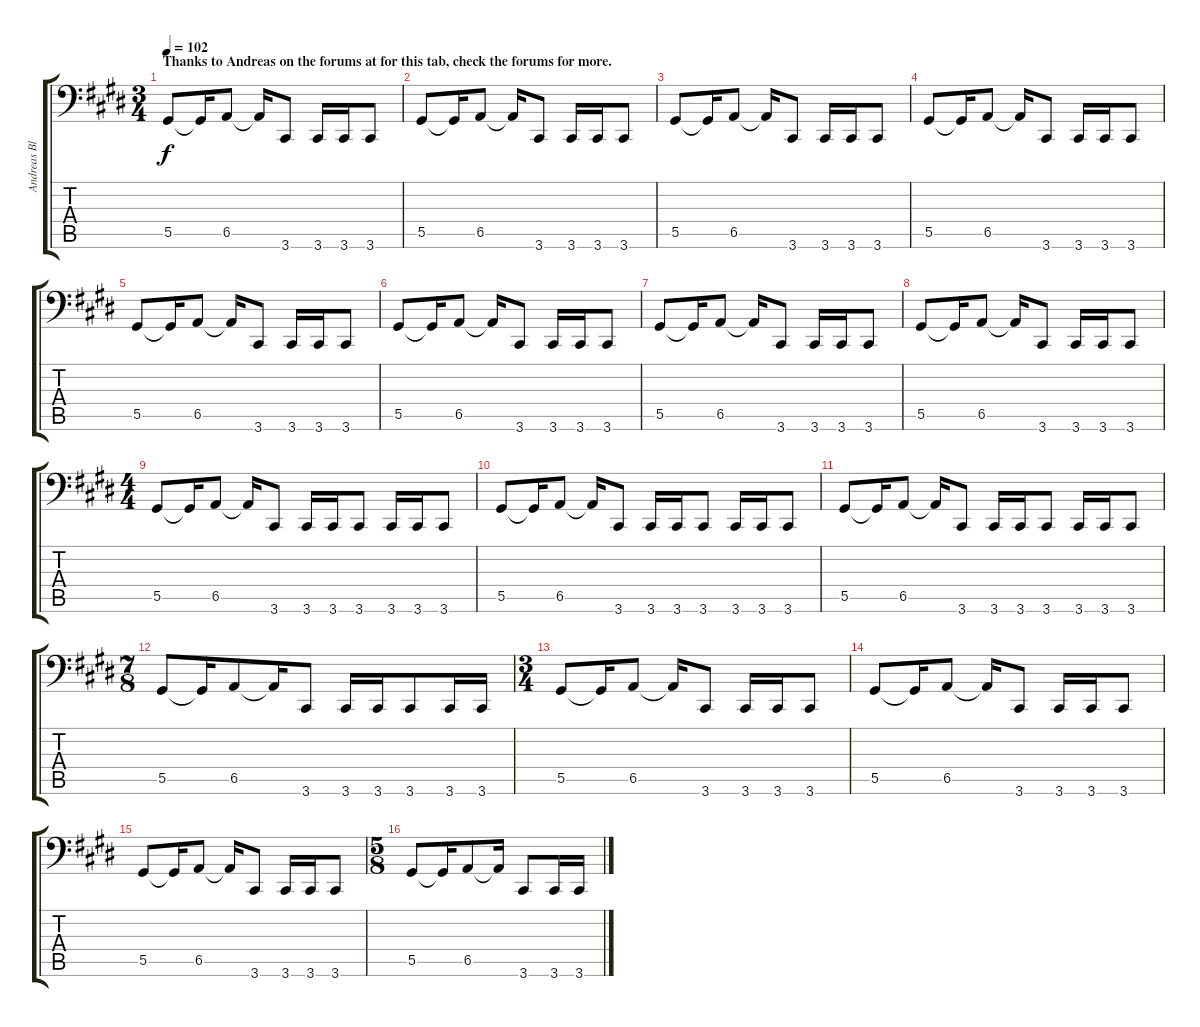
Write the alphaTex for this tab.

\track ("Andreas Blomqvist" "Andreas Bl") {instrument electricbasspick}
\staff {score tabs}
\tuning (B2 Gb2 Db2 Ab1 Eb1 Bb0) {hide}
\ts (3 4)
\section ("" "Thanks to Andreas on the forums at for this tab, check the forums for more.")
\tempo 102
\clef f4
\ks c#minor
5.5.8{dy f instrument electricbasspick} 5.5{t}.16 6.5.8 6.5{t}.16 3.6.8 3.6.16 3.6.16 3.6.8 |
5.5.8 5.5{t}.16 6.5.8 6.5{t}.16 3.6.8 3.6.16 3.6.16 3.6.8 |
5.5.8 5.5{t}.16 6.5.8 6.5{t}.16 3.6.8 3.6.16 3.6.16 3.6.8 |
5.5.8 5.5{t}.16 6.5.8 6.5{t}.16 3.6.8 3.6.16 3.6.16 3.6.8 |
5.5.8 5.5{t}.16 6.5.8 6.5{t}.16 3.6.8 3.6.16 3.6.16 3.6.8 |
5.5.8 5.5{t}.16 6.5.8 6.5{t}.16 3.6.8 3.6.16 3.6.16 3.6.8 |
5.5.8 5.5{t}.16 6.5.8 6.5{t}.16 3.6.8 3.6.16 3.6.16 3.6.8 |
5.5.8 5.5{t}.16 6.5.8 6.5{t}.16 3.6.8 3.6.16 3.6.16 3.6.8 |
\ts (4 4)
5.5.8 5.5{t}.16 6.5.8 6.5{t}.16 3.6.8 3.6.16 3.6.16 3.6.8 3.6.16 3.6.16 3.6.8 |
5.5.8 5.5{t}.16 6.5.8 6.5{t}.16 3.6.8 3.6.16 3.6.16 3.6.8 3.6.16 3.6.16 3.6.8 |
5.5.8 5.5{t}.16 6.5.8 6.5{t}.16 3.6.8 3.6.16 3.6.16 3.6.8 3.6.16 3.6.16 3.6.8 |
\ts (7 8)
5.5.8 5.5{t}.16 6.5.8 6.5{t}.16 3.6.8 3.6.16 3.6.16 3.6.8 3.6.16 3.6.16 |
\ts (3 4)
5.5.8 5.5{t}.16 6.5.8 6.5{t}.16 3.6.8 3.6.16 3.6.16 3.6.8 |
5.5.8 5.5{t}.16 6.5.8 6.5{t}.16 3.6.8 3.6.16 3.6.16 3.6.8 |
5.5.8 5.5{t}.16 6.5.8 6.5{t}.16 3.6.8 3.6.16 3.6.16 3.6.8 |
\ts (5 8)
5.5.8 5.5{t}.16 6.5.8 6.5{t}.16 3.6.8 3.6.16 3.6.16
